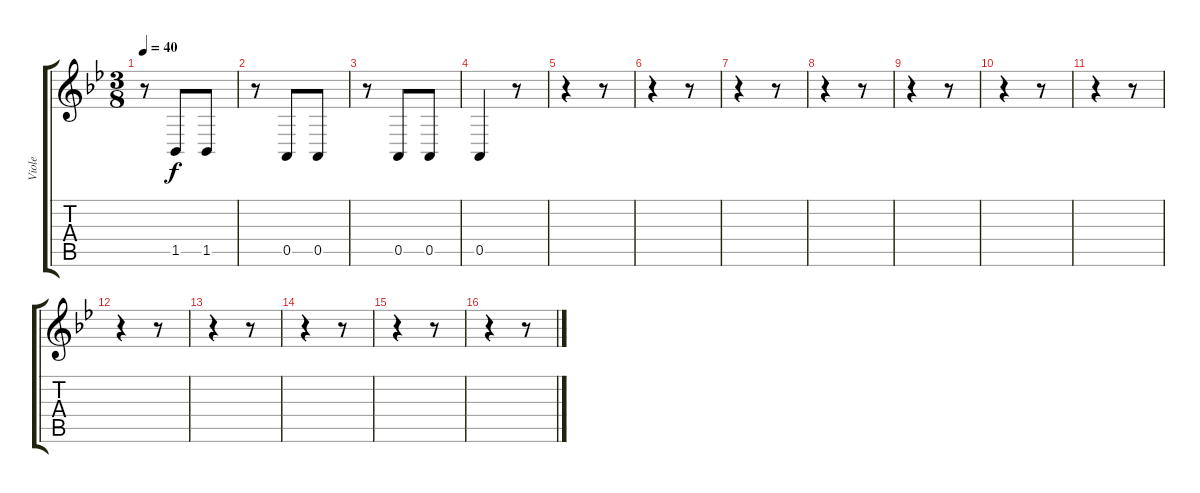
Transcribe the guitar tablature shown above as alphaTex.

\track ("Viole" "Viole") {instrument viola}
\staff {score tabs}
\tuning (E4 B3 G3 D3 A2 D2) {hide}
\ts (3 8)
\tempo 40
\clef g2
\ks bb
r.8{dy f} 1.5.8 1.5.8 |
r.8 0.5.8 0.5.8 |
r.8 0.5.8 0.5.8 |
0.5.4 r.8 |
r.4 r.8 |
r.4 r.8 |
r.4 r.8 |
r.4 r.8 |
r.4 r.8 |
r.4 r.8 |
r.4 r.8 |
r.4 r.8 |
r.4 r.8 |
r.4 r.8 |
r.4 r.8 |
r.4 r.8
